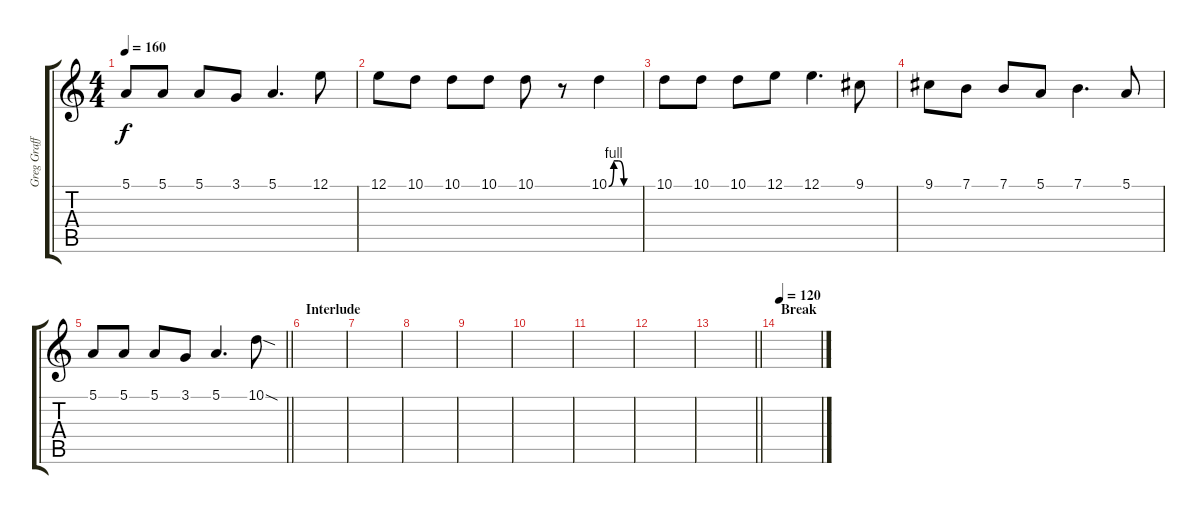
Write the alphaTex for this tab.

\track ("Greg Graffin (Vocals)" "Greg Graff") {instrument voiceoohs}
\staff {score tabs}
\tuning (E4 B3 G3 D3 A2 E2) {hide}
\ts (4 4)
\tempo 160
\clef g2
\ks c
5.1.8{dy f} 5.1.8 5.1.8 3.1.8 5.1.4{d} 12.1.8 |
12.1.8 10.1.8 10.1.8 10.1.8 10.1.8 r.8 10.1{be (custom 0 0 10 4 20 4 30 0 60 0)}.4 |
10.1.8 10.1.8 10.1.8 12.1.8 12.1.4{d} 9.1.8 |
9.1.8 7.1.8 7.1.8 5.1.8 7.1.4{d} 5.1.8 |
\barLineRight lightlight
5.1.8 5.1.8 5.1.8 3.1.8 5.1.4{d} 10.1{sod}.8 |
\section ("" "Interlude")
|
|
|
|
|
|
|
\barLineRight lightlight
|
\section ("" "Break")
\tempo 120
